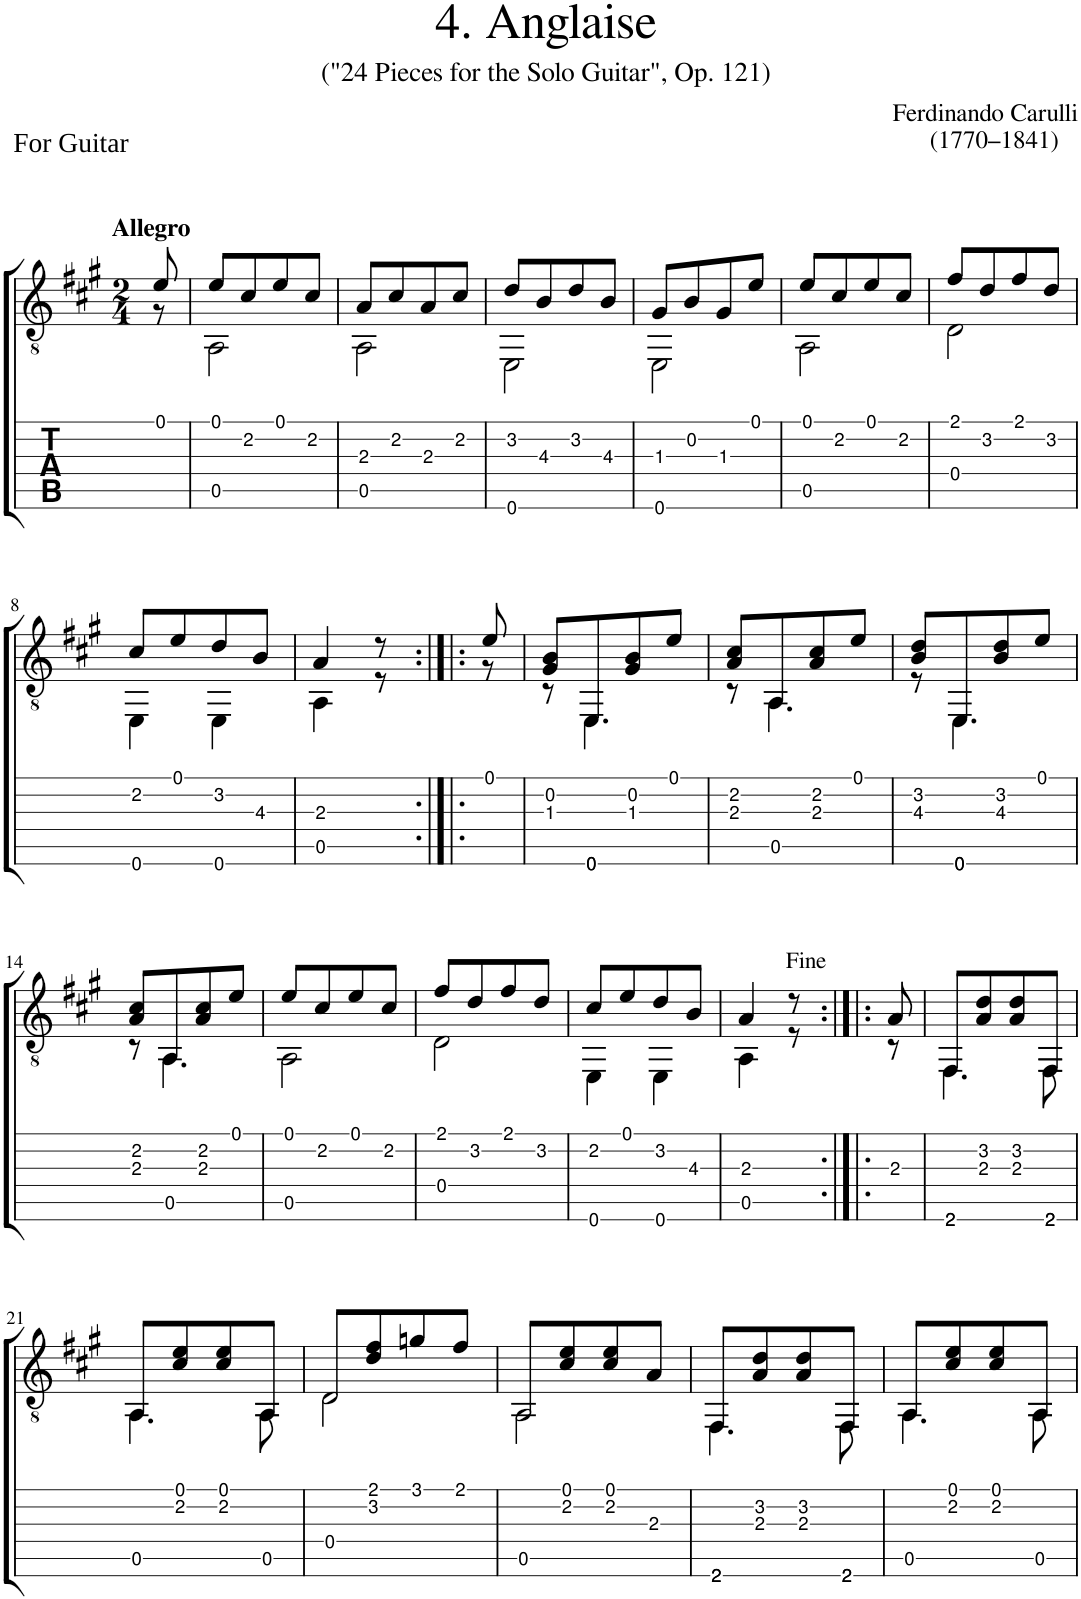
**kern	**kern
*part1	*part1
*staff2	*staff1
*I"Gtr	*
*stria6	*
*	*clefGv2
*k[f#c#g#]	*k[f#c#g#]
*M2/4	*M2/4
=1	=1
*^	*^
!	!	!LO:TX:a:B:t=Allegro	!
8e	8ryy	8e/	8r
=2	=2	=2	=2
8eL	2AA	8e/L	2AA\
8c#J	.	8c#/	.
8eL	.	8e/	.
8c#J	.	8c#/J	.
=3	=3	=3	=3
8AL	2AA	8A/L	2AA\
8c#J	.	8c#/	.
8AL	.	8A/	.
8c#J	.	8c#/J	.
=4	=4	=4	=4
8dL	2EE	8d/L	2EE\
8BJ	.	8B/	.
8dL	.	8d/	.
8BJ	.	8B/J	.
=5	=5	=5	=5
8G#L	2EE	8G#/L	2EE\
8BJ	.	8B/	.
8G#L	.	8G#/	.
8eJ	.	8e/J	.
=6	=6	=6	=6
8eL	2AA	8e/L	2AA\
8c#J	.	8c#/	.
8eL	.	8e/	.
8c#J	.	8c#/J	.
=7	=7	=7	=7
8f#L	2D	8f#/L	2D\
8dJ	.	8d/	.
8f#L	.	8f#/	.
8dJ	.	8d/J	.
!!LO:LB:g=z	!!
=8	=8	=8	=8
8c#L	4EE	8c#/L	4EE\
8eJ	.	8e/	.
8dL	4EE	8d/	4EE\
8BJ	.	8B/J	.
=9	=9	=9	=9
4A	4AA	4A/	4AA\
8ryy	8ryy	8r	8r
=10:|!|:	=10:|!|:	=10:|!|:	=10:|!|:
8e	8ryy	8e/	8r
=11	=11	=11	=11
8G#\ 8B\L	8ryy	8G#/ 8B/L	8r
8EEJ	4.EE	8EE/	4.EE\
8G#\ 8B\L	.	8G#/ 8B/	.
8eJ	.	8e/J	.
=12	=12	=12	=12
8A\ 8c#\L	8ryy	8A/ 8c#/L	8r
8AAJ	4.AA	8AA/	4.AA\
8A\ 8c#\L	.	8A/ 8c#/	.
8eJ	.	8e/J	.
=13	=13	=13	=13
8B\ 8d\L	8ryy	8B/ 8d/L	8r
8EEJ	4.EE	8EE/	4.EE\
8B\ 8d\L	.	8B/ 8d/	.
8eJ	.	8e/J	.
!!LO:LB:g=z	!!
=14	=14	=14	=14
8A\ 8c#\L	8ryy	8A/ 8c#/L	8r
8AAJ	4.AA	8AA/	4.AA\
8A\ 8c#\L	.	8A/ 8c#/	.
8eJ	.	8e/J	.
=15	=15	=15	=15
8eL	2AA	8e/L	2AA\
8c#J	.	8c#/	.
8eL	.	8e/	.
8c#J	.	8c#/J	.
=16	=16	=16	=16
8f#L	2D	8f#/L	2D\
8dJ	.	8d/	.
8f#L	.	8f#/	.
8dJ	.	8d/J	.
=17	=17	=17	=17
8c#L	4EE	8c#/L	4EE\
8eJ	.	8e/	.
8dL	4EE	8d/	4EE\
8BJ	.	8B/J	.
=18	=18	=18	=18
4A	4AA	4A/	4AA\
8ryy	8ryy	8r	8r
=19:|!|:	=19:|!|:	=19:|!|:	=19:|!|:
8A	8ryy	8A/	8r
=20	=20	=20	=20
8FF#L	4.FF#	8FF#/L	4.FF#\
8A\ 8d\J	.	8A/ 8d/	.
8A\ 8d\L	.	8A/ 8d/	.
8FF#J	8FF#	8FF#/J	8FF#\
!!LO:LB:g=z	!!
=21	=21	=21	=21
8AAL	4.AA	8AA/L	4.AA\
8c#\ 8e\J	.	8c#/ 8e/	.
8c#\ 8e\L	.	8c#/ 8e/	.
8AAJ	8AA	8AA/J	8AA\
=22	=22	=22	=22
8DL	2D	8D/L	2D\
8d\ 8f#\J	.	8d/ 8f#/	.
8gL	.	8gn/	.
8f#J	.	8f#/J	.
=23	=23	=23	=23
8AAL	2AA	8AA/L	2AA\
8c#\ 8e\J	.	8c#/ 8e/	.
8c#\ 8e\L	.	8c#/ 8e/	.
8AJ	.	8A/J	.
=24	=24	=24	=24
8FF#L	4.FF#	8FF#/L	4.FF#\
8A\ 8d\J	.	8A/ 8d/	.
8A\ 8d\L	.	8A/ 8d/	.
8FF#J	8FF#	8FF#/J	8FF#\
=25	=25	=25	=25
8AAL	4.AA	8AA/L	4.AA\
8c#\ 8e\J	.	8c#/ 8e/	.
8c#\ 8e\L	.	8c#/ 8e/	.
8AAJ	8AA	8AA/J	8AA\
*v	*v	*	*
*	*v	*v
=	=
*-	*-
